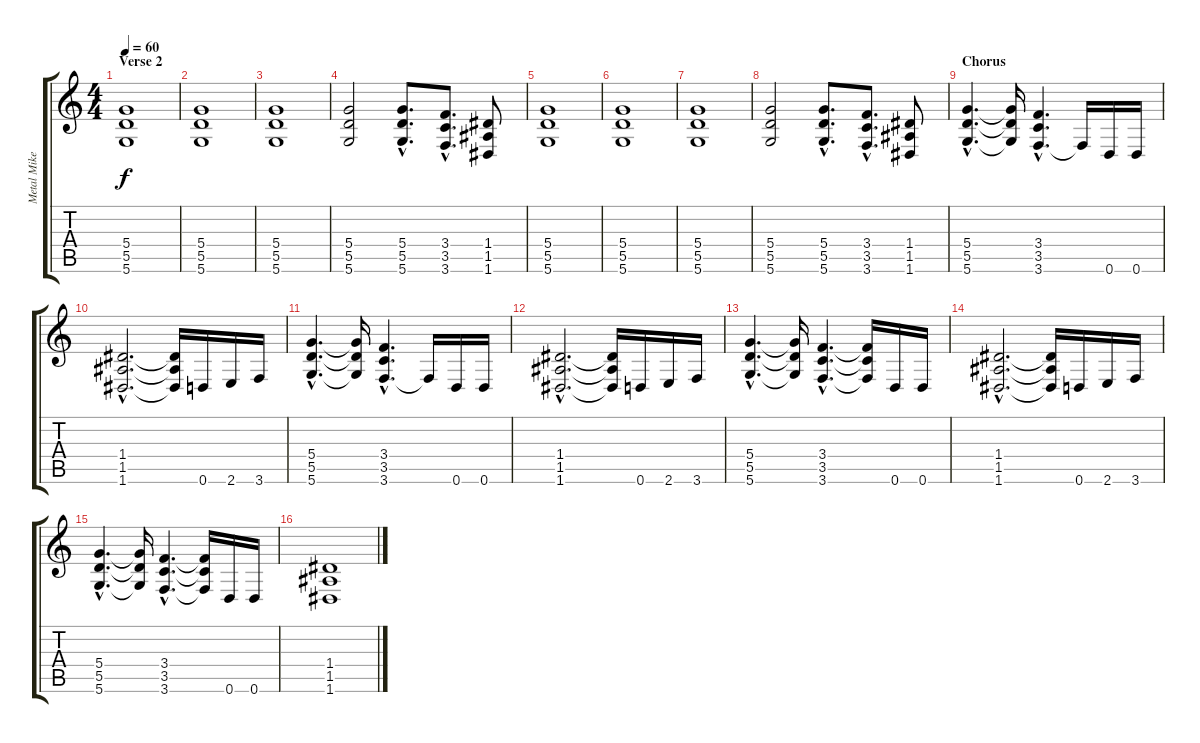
\track ("Metal Mike" "Metal Mike") {instrument distortionguitar}
\staff {score tabs}
\tuning (E4 B3 G3 D3 A2 D2) {hide}
\ts (4 4)
\section ("" "Verse 2")
\tempo 60
\clef g2
\ks c
(5.4 5.5 5.6).1{dy f volume 8 instrument electricguitarjazz} |
(5.4 5.5 5.6).1 |
(5.4 5.5 5.6).1 |
(5.4 5.5 5.6).2 (5.4{hac} 5.5{hac} 5.6{hac}).8{d} (3.4{hac} 3.5{hac} 3.6{hac}).8{d} (1.4 1.5 1.6).8 |
(5.4 5.5 5.6).1 |
(5.4 5.5 5.6).1 |
(5.4 5.5 5.6).1 |
(5.4 5.5 5.6).2 (5.4{hac} 5.5{hac} 5.6{hac}).8{d} (3.4{hac} 3.5{hac} 3.6{hac}).8{d} (1.4 1.5 1.6).8 |
\section ("" "Chorus")
(5.4{hac} 5.5{hac} 5.6{hac}).4{d volume 13 instrument distortionguitar} (5.4{t} 5.5{t} 5.6{t}).16 (3.4{hac} 3.5{hac} 3.6{hac}).4{d} 3.6{t}.16 0.6.16 0.6.16 |
(1.4{hac} 1.5{hac} 1.6{hac}).2{d} (1.4{t} 1.5{t} 1.6{t}).16 0.6.16 2.6.16 3.6.16 |
(5.4{hac} 5.5{hac} 5.6{hac}).4{d} (5.4{t} 5.5{t} 5.6{t}).16 (3.4{hac} 3.5{hac} 3.6{hac}).4{d} 3.6{t}.16 0.6.16 0.6.16 |
(1.4{hac} 1.5{hac} 1.6{hac}).2{d} (1.4{t} 1.5{t} 1.6{t}).16 0.6.16 2.6.16 3.6.16 |
(5.4{hac} 5.5{hac} 5.6{hac}).4{d} (5.4{t} 5.5{t} 5.6{t}).16 (3.4{hac} 3.5{hac} 3.6{hac}).4{d} (3.4{t} 3.5{t} 3.6{t}).16 0.6.16 0.6.16 |
(1.4{hac} 1.5{hac} 1.6{hac}).2{d} (1.4{t} 1.5{t} 1.6{t}).16 0.6.16 2.6.16 3.6.16 |
(5.4{hac} 5.5{hac} 5.6{hac}).4{d} (5.4{t} 5.5{t} 5.6{t}).16 (3.4{hac} 3.5{hac} 3.6{hac}).4{d} (3.4{t} 3.5{t} 3.6{t}).16 0.6.16 0.6.16 |
(1.4 1.5 1.6).1
